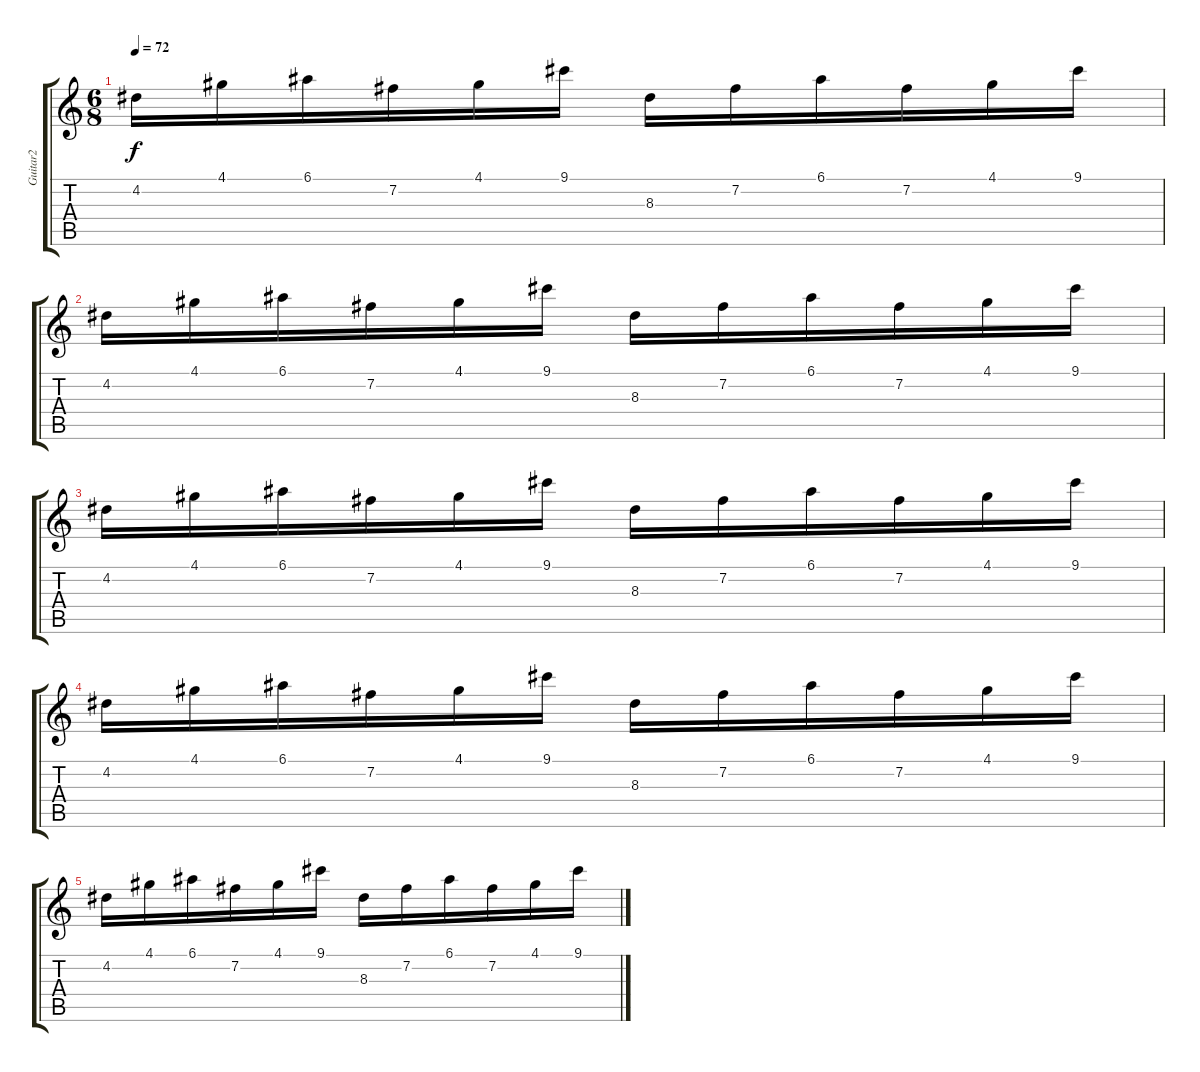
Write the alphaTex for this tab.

\track ("Guitar2" "Guitar2") {instrument acousticguitarnylon}
\staff {score tabs}
\tuning (E4 B3 G3 D3 A2 E2) {hide}
\ts (6 8)
\tempo 72
\clef g2
\ks c
4.2.16{dy f} 4.1.16 6.1.16 7.2.16 4.1.16 9.1.16 8.3.16 7.2.16 6.1.16 7.2.16 4.1.16 9.1.16 |
4.2.16 4.1.16 6.1.16 7.2.16 4.1.16 9.1.16 8.3.16 7.2.16 6.1.16 7.2.16 4.1.16 9.1.16 |
4.2.16 4.1.16 6.1.16 7.2.16 4.1.16 9.1.16 8.3.16 7.2.16 6.1.16 7.2.16 4.1.16 9.1.16 |
4.2.16 4.1.16 6.1.16 7.2.16 4.1.16 9.1.16 8.3.16 7.2.16 6.1.16 7.2.16 4.1.16 9.1.16 |
4.2.16 4.1.16 6.1.16 7.2.16 4.1.16 9.1.16 8.3.16 7.2.16 6.1.16 7.2.16 4.1.16 9.1.16
